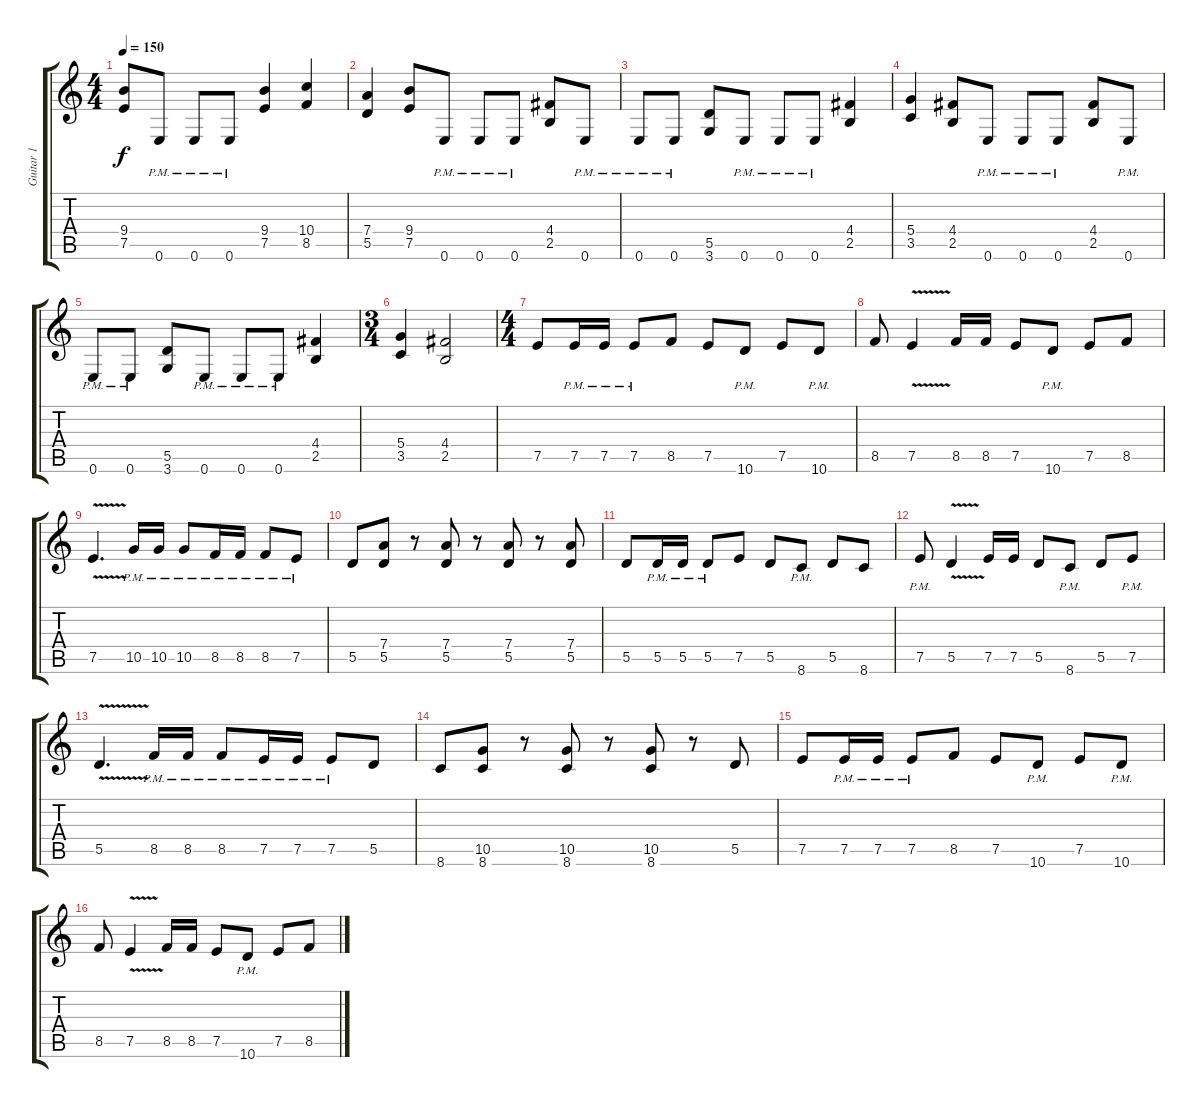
\track ("Guitar 1" "Guitar 1") {instrument distortionguitar}
\staff {score tabs}
\tuning (E4 B3 G3 D3 A2 E2) {hide}
\ts (4 4)
\tempo 150
\clef g2
\ks c
(9.4 7.5).8{dy f} 0.6{pm}.8 0.6{pm}.8 0.6{pm}.8 (9.4 7.5).4 (10.4 8.5).4 |
(7.4 5.5).4 (9.4 7.5).8 0.6{pm}.8 0.6{pm}.8 0.6{pm}.8 (4.4 2.5).8 0.6{pm}.8 |
0.6{pm}.8 0.6{pm}.8 (5.5 3.6).8 0.6{pm}.8 0.6{pm}.8 0.6{pm}.8 (4.4 2.5).4 |
(5.4 3.5).4 (4.4 2.5).8 0.6{pm}.8 0.6{pm}.8 0.6{pm}.8 (4.4 2.5).8 0.6{pm}.8 |
0.6{pm}.8 0.6{pm}.8 (5.5 3.6).8 0.6{pm}.8 0.6{pm}.8 0.6{pm}.8 (4.4 2.5).4 |
\ts (3 4)
(5.4 3.5).4 (4.4 2.5).2 |
\ts (4 4)
7.5.8 7.5{pm}.16 7.5{pm}.16 7.5{pm}.8 8.5.8 7.5.8 10.6{pm}.8 7.5.8 10.6{pm}.8 |
8.5.8 7.5{v}.4 8.5.16 8.5.16 7.5.8 10.6{pm}.8 7.5.8 8.5.8 |
7.5{v}.4{d} 10.5{pm}.16 10.5{pm}.16 10.5{pm}.8 8.5{pm}.16 8.5{pm}.16 8.5{pm}.8 7.5{pm}.8 |
5.5.8 (7.4 5.5).8 r.8 (7.4 5.5).8 r.8 (7.4 5.5).8 r.8 (7.4 5.5).8 |
5.5.8 5.5{pm}.16 5.5{pm}.16 5.5{pm}.8 7.5.8 5.5.8 8.6{pm}.8 5.5.8 8.6.8 |
7.5{pm}.8 5.5{v}.4 7.5.16 7.5.16 5.5.8 8.6{pm}.8 5.5.8 7.5{pm}.8 |
5.5{v}.4{d} 8.5{pm}.16 8.5{pm}.16 8.5{pm}.8 7.5{pm}.16 7.5{pm}.16 7.5{pm}.8 5.5.8 |
8.6.8 (10.5 8.6).8 r.8 (10.5 8.6).8 r.8 (10.5 8.6).8 r.8 5.5.8 |
7.5.8 7.5{pm}.16 7.5{pm}.16 7.5{pm}.8 8.5.8 7.5.8 10.6{pm}.8 7.5.8 10.6{pm}.8 |
8.5.8 7.5{v}.4 8.5.16 8.5.16 7.5.8 10.6{pm}.8 7.5.8 8.5.8
